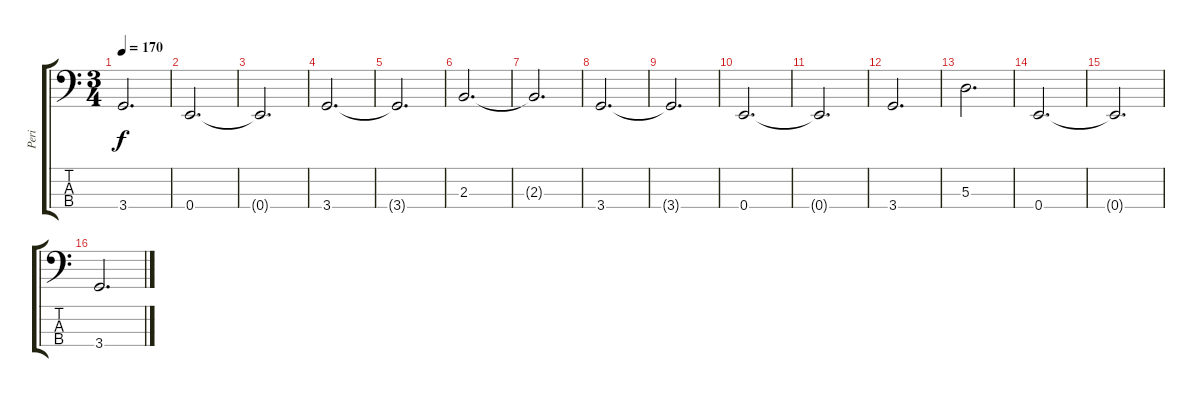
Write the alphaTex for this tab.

\track ("Peri" "Peri") {instrument electricbassfinger}
\staff {score tabs}
\tuning (G2 D2 A1 E1) {hide}
\ts (3 4)
\tempo 170
\clef f4
\ks c
3.4{t}.2{d dy f} |
0.4.2{d} |
0.4{t}.2{d} |
3.4.2{d} |
3.4{t}.2{d} |
2.3.2{d} |
2.3{t}.2{d} |
3.4.2{d} |
3.4{t}.2{d} |
0.4.2{d} |
0.4{t}.2{d} |
3.4.2{d} |
5.3.2{d} |
0.4.2{d} |
0.4{t}.2{d} |
3.4.2{d}
